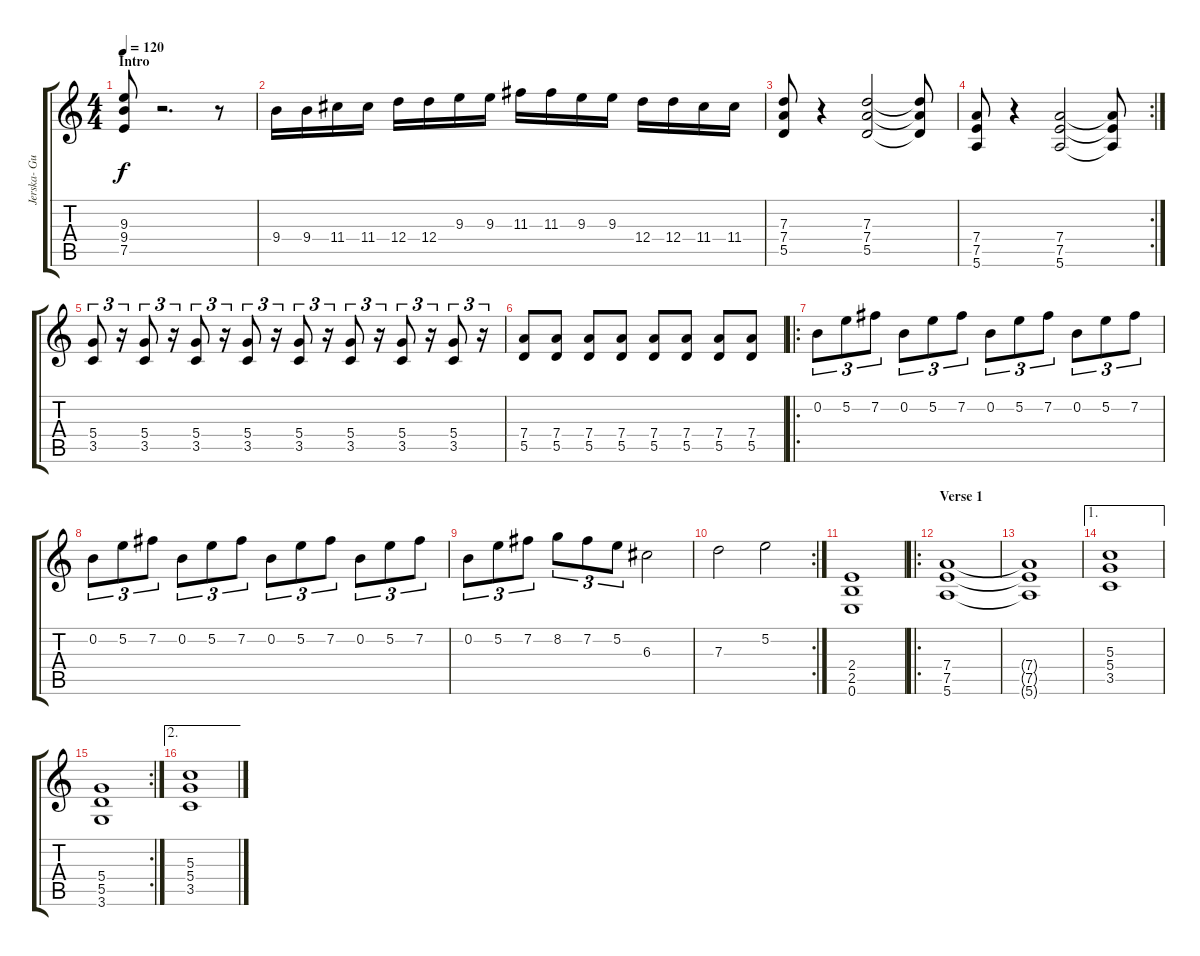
\track ("Jerska- Guitar 2" "Jerska- Gu") {instrument distortionguitar}
\staff {score tabs}
\tuning (E4 B3 G3 D3 A2 E2) {hide}
\ts (4 4)
\section ("" "Intro")
\tempo 120
\clef g2
\ks c
(9.3 9.4 7.5).8{dy f balance 16 instrument distortionguitar} r.2{d} r.8 |
9.4.16 9.4.16 11.4.16 11.4.16 12.4.16 12.4.16 9.3.16 9.3.16 11.3.16 11.3.16 9.3.16 9.3.16 12.4.16 12.4.16 11.4.16 11.4.16 |
(7.3 7.4 5.5).8 r.4 (7.3 7.4 5.5).2 (7.3{t} 7.4{t} 5.5{t}).8 |
\rc 2
(7.4 7.5 5.6).8 r.4 (7.4 7.5 5.6).2 (7.4{t} 7.5{t} 5.6{t}).8 |
(5.4 3.5).8{tu (3 2)} r.16{tu (3 2)} (5.4 3.5).8{tu (3 2)} r.16{tu (3 2)} (5.4 3.5).8{tu (3 2)} r.16{tu (3 2)} (5.4 3.5).8{tu (3 2)} r.16{tu (3 2)} (5.4 3.5).8{tu (3 2)} r.16{tu (3 2)} (5.4 3.5).8{tu (3 2)} r.16{tu (3 2)} (5.4 3.5).8{tu (3 2)} r.16{tu (3 2)} (5.4 3.5).8{tu (3 2)} r.16{tu (3 2)} |
(7.4 5.5).8 (7.4 5.5).8 (7.4 5.5).8 (7.4 5.5).8 (7.4 5.5).8 (7.4 5.5).8 (7.4 5.5).8 (7.4 5.5).8 |
\ro
0.2.8{tu (3 2)} 5.2.8{tu (3 2)} 7.2.8{tu (3 2)} 0.2.8{tu (3 2)} 5.2.8{tu (3 2)} 7.2.8{tu (3 2)} 0.2.8{tu (3 2)} 5.2.8{tu (3 2)} 7.2.8{tu (3 2)} 0.2.8{tu (3 2)} 5.2.8{tu (3 2)} 7.2.8{tu (3 2)} |
0.2.8{tu (3 2)} 5.2.8{tu (3 2)} 7.2.8{tu (3 2)} 0.2.8{tu (3 2)} 5.2.8{tu (3 2)} 7.2.8{tu (3 2)} 0.2.8{tu (3 2)} 5.2.8{tu (3 2)} 7.2.8{tu (3 2)} 0.2.8{tu (3 2)} 5.2.8{tu (3 2)} 7.2.8{tu (3 2)} |
0.2.8{tu (3 2)} 5.2.8{tu (3 2)} 7.2.8{tu (3 2)} 8.2.8{tu (3 2)} 7.2.8{tu (3 2)} 5.2.8{tu (3 2)} 6.3.2 |
\rc 2
7.3.2 5.2.2 |
(2.4 2.5 0.6).1 |
\ro
\section ("" "Verse 1")
(7.4 7.5 5.6).1{balance 16} |
(7.4{t} 7.5{t} 5.6{t}).1 |
\ae 1
(5.3 5.4 3.5).1{balance 16 instrument distortionguitar} |
\rc 2
(5.4 5.5 3.6).1 |
\ae 2
(5.3 5.4 3.5).1{balance 16 instrument distortionguitar}
